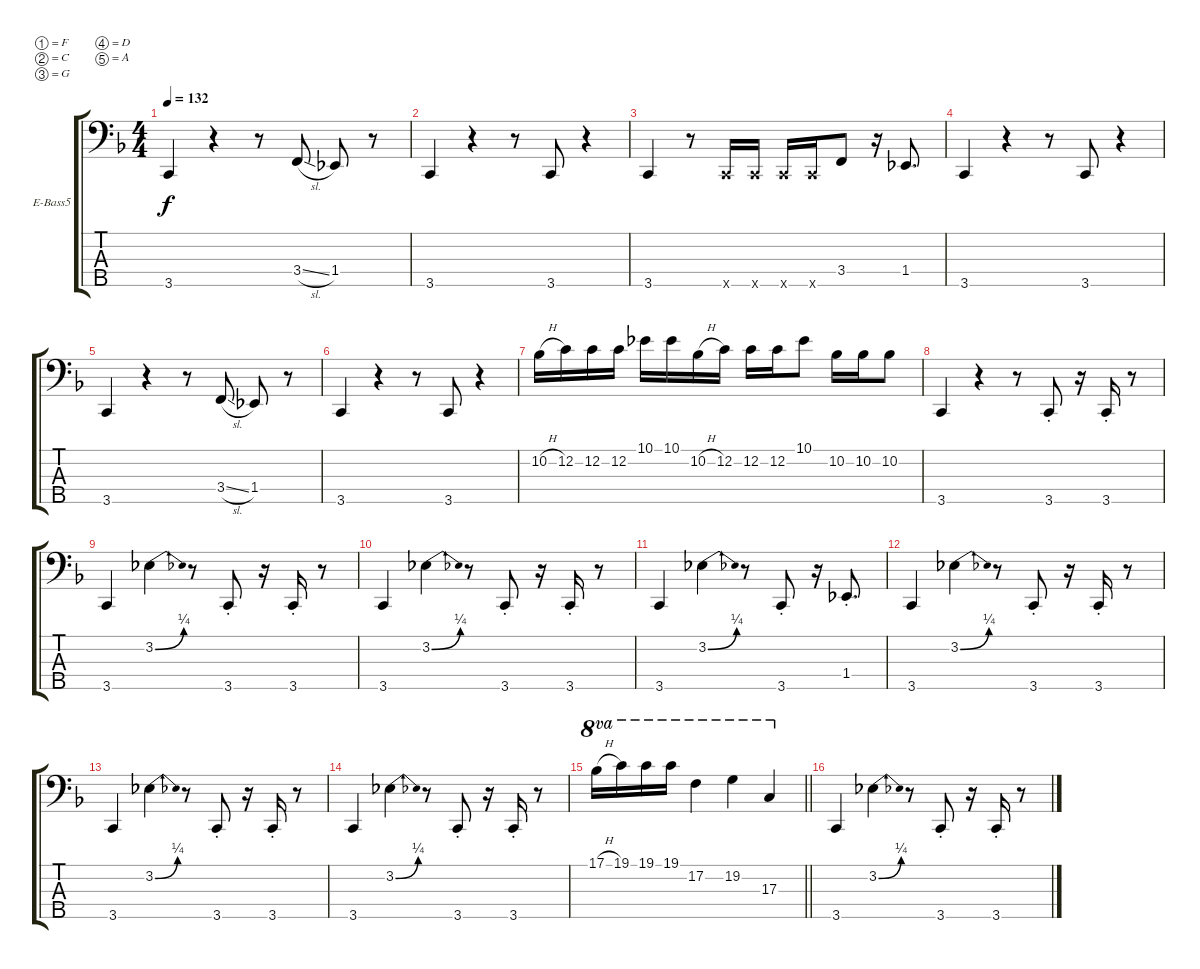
\bracketExtendMode groupsimilarinstruments
\firstSystemTrackNameOrientation horizontal
\otherSystemsTrackNameOrientation horizontal
\track ("Untitled" "E-Bass5") {instrument electricbassfinger}
\staff {score tabs}
\tuning (F2 C2 G1 D1 A0)
\ts (4 4)
\tempo 132
\clef f4
\ks f
3.5.4{dy f} r.4 r.8 3.4{sl}.8 1.4.8 r.8 |
3.5.4 r.4 r.8 3.5.8 r.4 |
3.5.4 r.8 3.5{x}.16 3.5{x}.16 3.5{x}.16 3.5{x}.16 3.4.8 r.16 1.4.8{d} |
3.5.4 r.4 r.8 3.5.8 r.4 |
3.5.4 r.4 r.8 3.4{sl}.8 1.4.8 r.8 |
3.5.4 r.4 r.8 3.5.8 r.4 |
10.2{h}.16 12.2.16 12.2.16 12.2.16 10.1.16 10.1.16 10.2{h}.16 12.2.16 12.2.16 12.2.16 10.1.8 10.2.16 10.2.16 10.2.8 |
3.5.4 r.4 r.8 3.5{st}.8 r.16 3.5{st}.16 r.8 |
3.5.4 3.2{be (bend 0 0 60 1)}.4 r.8 3.5{st}.8 r.16 3.5{st}.16 r.8 |
3.5.4 3.2{be (bend 0 0 60 1)}.4 r.8 3.5{st}.8 r.16 3.5{st}.16 r.8 |
3.5.4 3.2{be (bend 0 0 60 1)}.4 r.8 3.5{st}.8 r.16 1.4{st}.8{d} |
3.5.4 3.2{be (bend 0 0 60 1)}.4 r.8 3.5{st}.8 r.16 3.5{st}.16 r.8 |
3.5.4 3.2{be (bend 0 0 60 1)}.4 r.8 3.5{st}.8 r.16 3.5{st}.16 r.8 |
3.5.4 3.2{be (bend 0 0 60 1)}.4 r.8 3.5{st}.8 r.16 3.5{st}.16 r.8 |
\barLineRight lightlight
17.1{h}.16{ot 8va} 19.1.16{ot 8va} 19.1.16{ot 8va} 19.1.16{ot 8va} 17.2.4{ot 8va} 19.2.4{ot 8va} 17.3.4{ot 8va} |
3.5.4 3.2{be (bend 0 0 60 1)}.4 r.8 3.5{st}.8 r.16 3.5{st}.16 r.8
